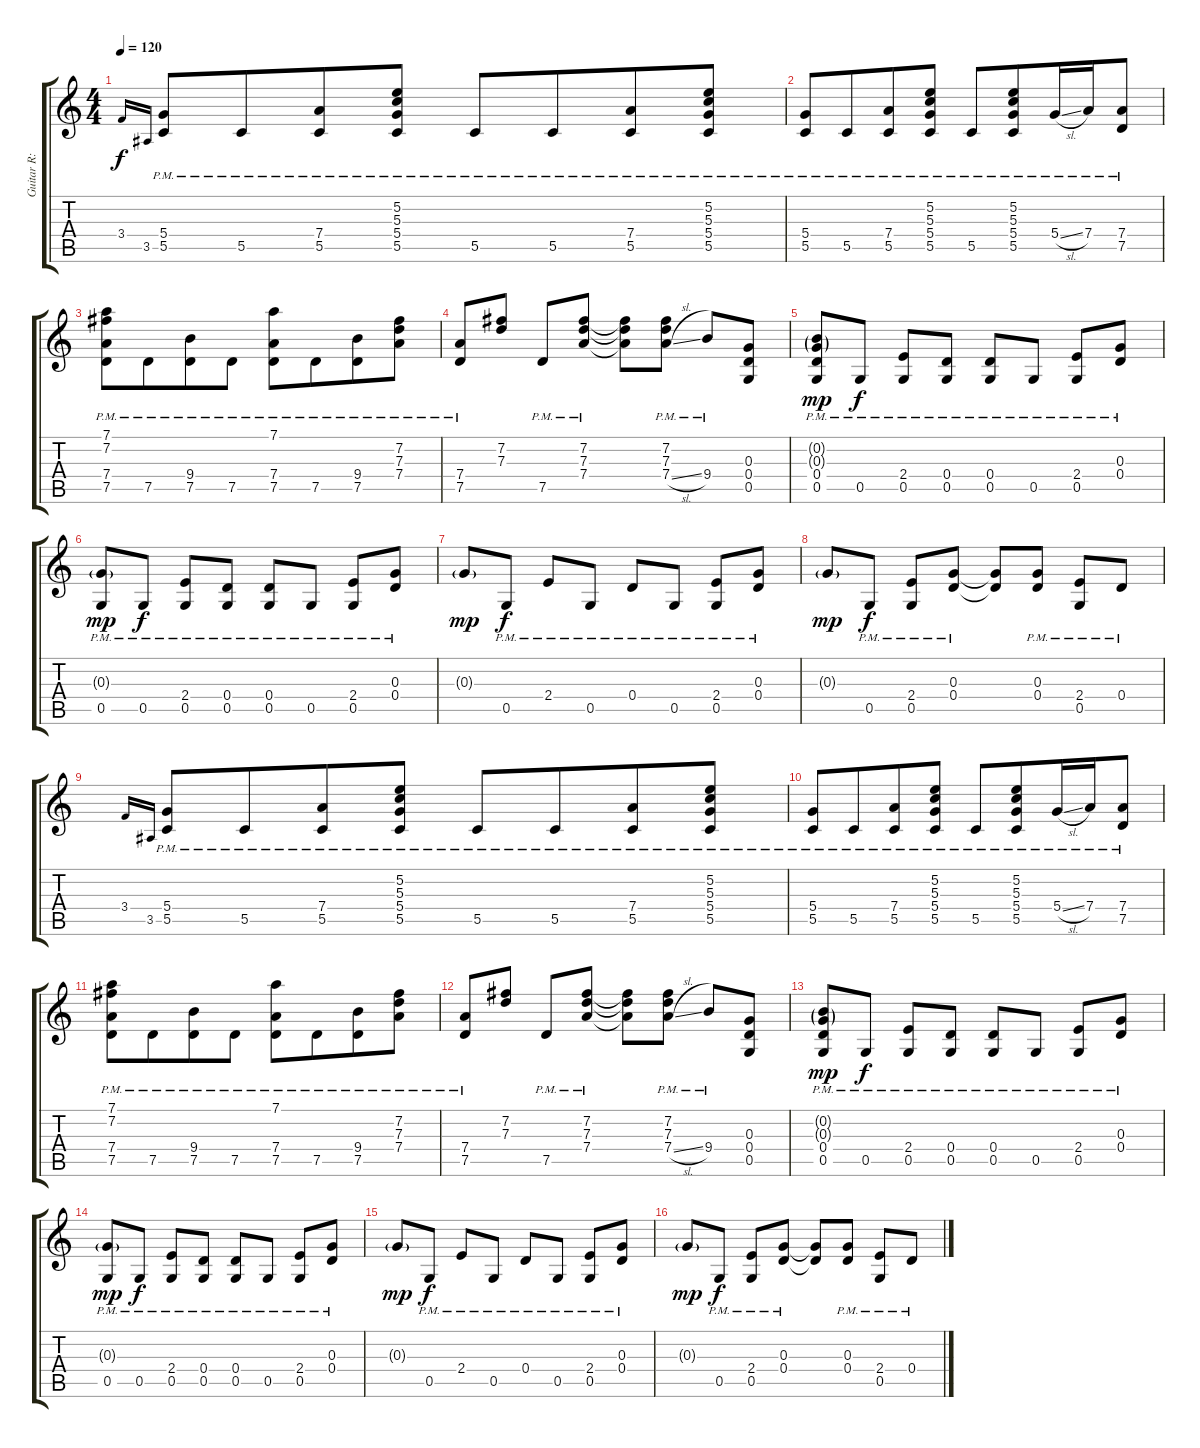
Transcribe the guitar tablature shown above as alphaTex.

\track ("Guitar R: George" "Guitar R: ") {instrument distortionguitar}
\staff {score tabs}
\tuning (D4 B3 G3 D3 G2 D2) {hide}
\ts (4 4)
\tempo 120
\clef g2
\ks c
3.4.16{gr onbeat dy f} 3.5.16{gr onbeat} (5.4{pm} 5.5{pm}).8 5.5{pm}.8{beam merge} (7.4{pm} 5.5{pm}).8 (5.2 5.3 5.4{pm} 5.5{pm}).8 5.5{pm}.8 5.5{pm}.8{beam merge} (7.4{pm} 5.5{pm}).8 (5.2 5.3 5.4{pm} 5.5{pm}).8 |
(5.4{pm} 5.5{pm}).8 5.5{pm}.8{beam merge} (7.4{pm} 5.5{pm}).8 (5.2 5.3 5.4{pm} 5.5{pm}).8 5.5{pm}.8 (5.2 5.3 5.4{pm} 5.5{pm}).8{beam merge} 5.4{sl pm}.16 7.4{pm}.16 (7.4{pm} 7.5{pm}).8 |
(7.1 7.2 7.4{pm} 7.5{pm}).8 7.5{pm}.8{beam merge} (9.4{pm} 7.5{pm}).8 7.5{pm}.8 (7.1 7.4{pm} 7.5{pm}).8 7.5{pm}.8{beam merge} (9.4{pm} 7.5{pm}).8 (7.2 7.3 7.4{pm}).8 |
(7.4{pm} 7.5{pm}).8 (7.2 7.3).8 7.5{pm}.8 (7.2 7.3 7.4{pm}).8 (7.2{t} 7.3{t} 7.4{t}).8 (7.2 7.3 7.4{sl pm}).8 9.4{pm}.8 (0.3 0.4 0.5).8 |
(0.2{g} 0.3{g} 0.4 0.5{pm}).8{dy mp} 0.5{pm}.8{dy f} (2.4{pm} 0.5{pm}).8 (0.4{pm} 0.5).8 (0.4{pm} 0.5{pm}).8 0.5{pm}.8 (2.4{pm} 0.5{pm}).8 (0.3 0.4{pm}).8 |
(0.3{g} 0.5{pm}).8{dy mp} 0.5{pm}.8{dy f} (2.4{pm} 0.5{pm}).8 (0.4{pm} 0.5).8 (0.4{pm} 0.5{pm}).8 0.5{pm}.8 (2.4{pm} 0.5{pm}).8 (0.3 0.4{pm}).8 |
0.3{g}.8{dy mp} 0.5{pm}.8{dy f} 2.4{pm}.8 0.5{pm}.8 0.4{pm}.8 0.5{pm}.8 (2.4{pm} 0.5{pm}).8 (0.3 0.4{pm}).8 |
0.3{g}.8{dy mp} 0.5{pm}.8{dy f} (2.4{pm} 0.5).8 (0.3 0.4{pm}).8 (0.3{t} 0.4{t}).8 (0.3 0.4{pm}).8 (2.4{pm} 0.5{pm}).8 0.4{pm}.8 |
3.4.16{gr onbeat} 3.5.16{gr onbeat} (5.4{pm} 5.5{pm}).8 5.5{pm}.8{beam merge} (7.4{pm} 5.5{pm}).8 (5.2 5.3 5.4{pm} 5.5{pm}).8 5.5{pm}.8 5.5{pm}.8{beam merge} (7.4{pm} 5.5{pm}).8 (5.2 5.3 5.4{pm} 5.5{pm}).8 |
(5.4{pm} 5.5{pm}).8 5.5{pm}.8{beam merge} (7.4{pm} 5.5{pm}).8 (5.2 5.3 5.4{pm} 5.5{pm}).8 5.5{pm}.8 (5.2 5.3 5.4{pm} 5.5{pm}).8{beam merge} 5.4{sl pm}.16 7.4{pm}.16 (7.4{pm} 7.5{pm}).8 |
(7.1 7.2 7.4{pm} 7.5{pm}).8 7.5{pm}.8{beam merge} (9.4{pm} 7.5{pm}).8 7.5{pm}.8 (7.1 7.4{pm} 7.5{pm}).8 7.5{pm}.8{beam merge} (9.4{pm} 7.5{pm}).8 (7.2 7.3 7.4{pm}).8 |
(7.4{pm} 7.5{pm}).8 (7.2 7.3).8 7.5{pm}.8 (7.2 7.3 7.4{pm}).8 (7.2{t} 7.3{t} 7.4{t}).8 (7.2 7.3 7.4{sl pm}).8 9.4{pm}.8 (0.3 0.4 0.5).8 |
(0.2{g} 0.3{g} 0.4 0.5{pm}).8{dy mp} 0.5{pm}.8{dy f} (2.4{pm} 0.5{pm}).8 (0.4{pm} 0.5).8 (0.4{pm} 0.5{pm}).8 0.5{pm}.8 (2.4{pm} 0.5{pm}).8 (0.3 0.4{pm}).8 |
(0.3{g} 0.5{pm}).8{dy mp} 0.5{pm}.8{dy f} (2.4{pm} 0.5{pm}).8 (0.4{pm} 0.5).8 (0.4{pm} 0.5{pm}).8 0.5{pm}.8 (2.4{pm} 0.5{pm}).8 (0.3 0.4{pm}).8 |
0.3{g}.8{dy mp} 0.5{pm}.8{dy f} 2.4{pm}.8 0.5{pm}.8 0.4{pm}.8 0.5{pm}.8 (2.4{pm} 0.5{pm}).8 (0.3 0.4{pm}).8 |
0.3{g}.8{dy mp} 0.5{pm}.8{dy f} (2.4{pm} 0.5).8 (0.3 0.4{pm}).8 (0.3{t} 0.4{t}).8 (0.3 0.4{pm}).8 (2.4{pm} 0.5{pm}).8 0.4{pm}.8
